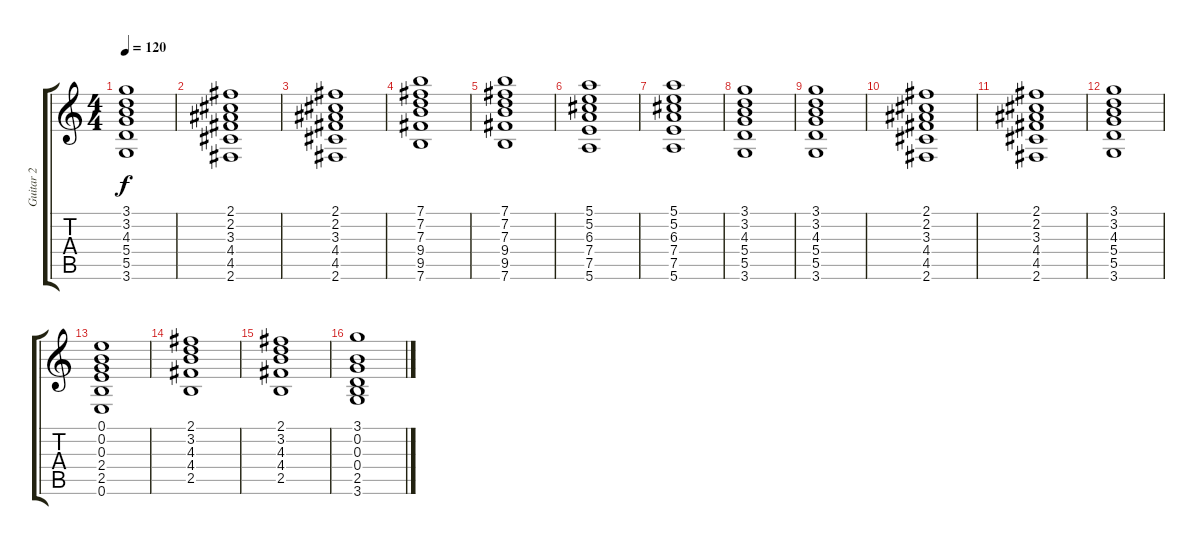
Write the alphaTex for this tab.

\track ("Guitar 2" "Guitar 2") {instrument acousticguitarsteel}
\staff {score tabs}
\tuning (E4 B3 G3 D3 A2 E2) {hide}
\ts (4 4)
\tempo 120
\clef g2
\ks c
(3.1 3.2 4.3 5.4 5.5 3.6).1{dy f} |
(2.1 2.2 3.3 4.4 4.5 2.6).1 |
(2.1 2.2 3.3 4.4 4.5 2.6).1 |
(7.1 7.2 7.3 9.4 9.5 7.6).1 |
(7.1 7.2 7.3 9.4 9.5 7.6).1 |
(5.1 5.2 6.3 7.4 7.5 5.6).1 |
(5.1 5.2 6.3 7.4 7.5 5.6).1 |
(3.1 3.2 4.3 5.4 5.5 3.6).1 |
(3.1 3.2 4.3 5.4 5.5 3.6).1 |
(2.1 2.2 3.3 4.4 4.5 2.6).1 |
(2.1 2.2 3.3 4.4 4.5 2.6).1 |
(3.1 3.2 4.3 5.4 5.5 3.6).1 |
(0.1 0.2 0.3 2.4 2.5 0.6).1 |
(2.1 3.2 4.3 4.4 2.5).1 |
(2.1 3.2 4.3 4.4 2.5).1 |
(3.1 0.2 0.3 0.4 2.5 3.6).1
